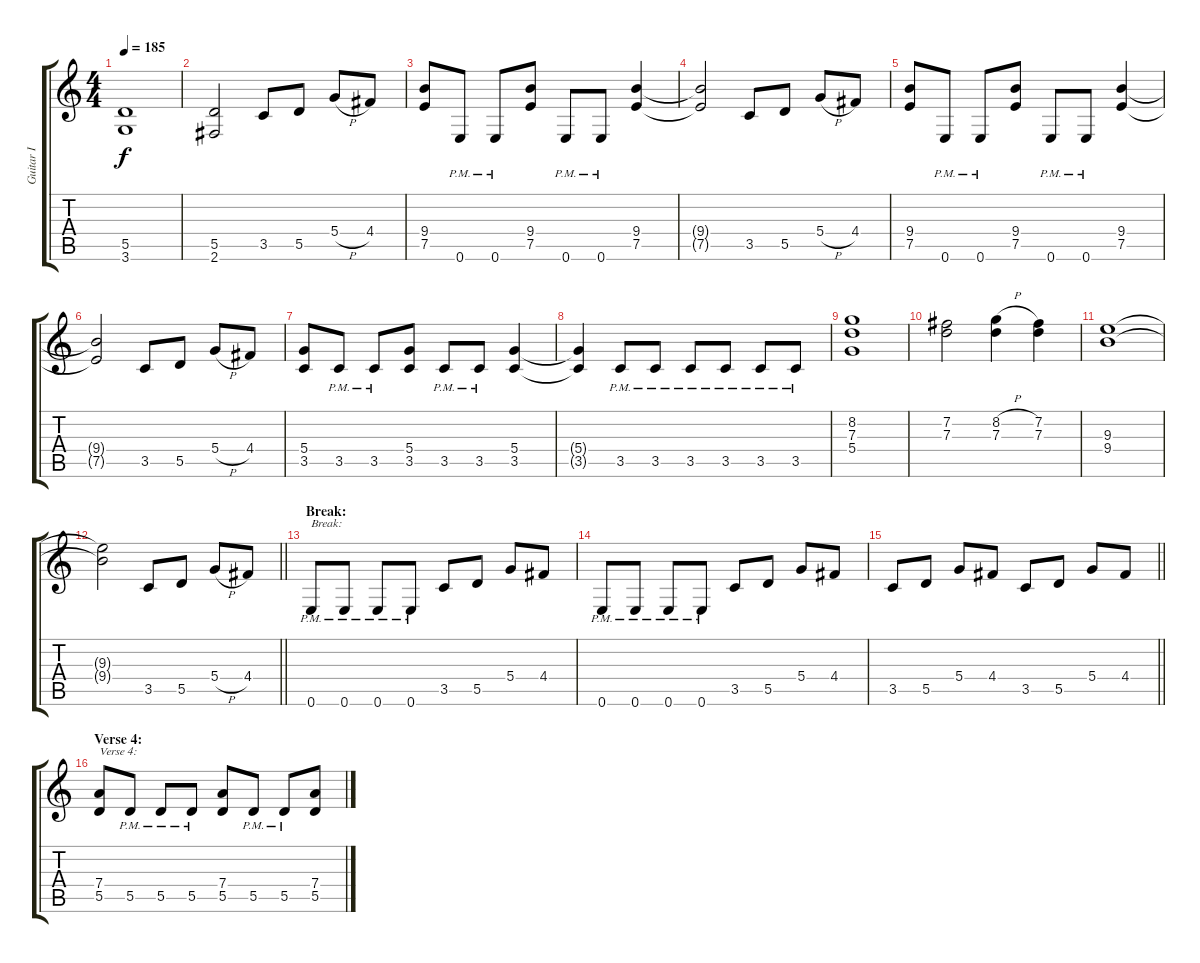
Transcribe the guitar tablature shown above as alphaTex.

\track ("Guitar I" "Guitar I") {instrument distortionguitar}
\staff {score tabs}
\tuning (E4 B3 G3 D3 A2 E2) {hide}
\ts (4 4)
\tempo 185
\clef g2
\ks c
(5.5 3.6).1{dy f} |
(5.5 2.6).2 3.5.8 5.5.8 5.4{h}.8 4.4.8 |
(9.4 7.5).8 0.6{pm}.8 0.6{pm}.8 (9.4 7.5).8 0.6{pm}.8 0.6{pm}.8 (9.4 7.5).4 |
(9.4{t} 7.5{t}).2 3.5.8 5.5.8 5.4{h}.8 4.4.8 |
(9.4 7.5).8 0.6{pm}.8 0.6{pm}.8 (9.4 7.5).8 0.6{pm}.8 0.6{pm}.8 (9.4 7.5).4 |
(9.4{t} 7.5{t}).2 3.5.8 5.5.8 5.4{h}.8 4.4.8 |
(5.4 3.5).8 3.5{pm}.8 3.5{pm}.8 (5.4 3.5).8 3.5{pm}.8 3.5{pm}.8 (5.4 3.5).4 |
(5.4{t} 3.5{t}).4 3.5{pm}.8 3.5{pm}.8 3.5{pm}.8 3.5{pm}.8 3.5{pm}.8 3.5{pm}.8 |
(8.2 7.3 5.4).1 |
(7.2 7.3).2 (8.2{h} 7.3).4 (7.2 7.3).4 |
(9.3 9.4).1 |
\barLineRight lightlight
(9.3{t} 9.4{t}).2 3.5.8 5.5.8 5.4{h}.8 4.4.8 |
\section ("" "Break:")
0.6{pm}.8{txt "Break:"} 0.6{pm}.8 0.6{pm}.8 0.6{pm}.8 3.5.8 5.5.8 5.4.8 4.4.8 |
0.6{pm}.8 0.6{pm}.8 0.6{pm}.8 0.6{pm}.8 3.5.8 5.5.8 5.4.8 4.4.8 |
\barLineRight lightlight
3.5.8 5.5.8 5.4.8 4.4.8 3.5.8 5.5.8 5.4.8 4.4.8 |
\section ("" "Verse 4:")
(7.4 5.5).8{txt "Verse 4:"} 5.5{pm}.8 5.5{pm}.8 5.5{pm}.8 (7.4 5.5).8 5.5{pm}.8 5.5{pm}.8 (7.4 5.5).8
